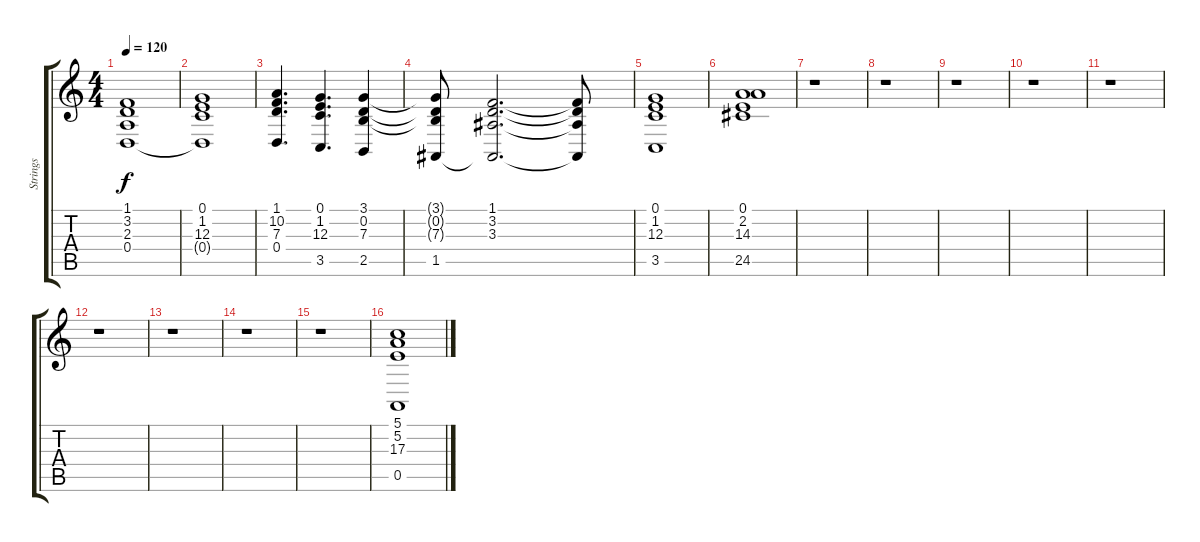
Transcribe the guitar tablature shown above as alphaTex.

\track ("Strings" "Strings") {instrument synthstrings2}
\staff {score tabs}
\tuning (E4 B3 G3 D3 A2 E2) {hide}
\ts (4 4)
\tempo 120
\clef g2
\ks c
(1.1 3.2 2.3 0.4{t}).1{dy f} |
(0.1 1.2 12.3 0.4{t}).1 |
(1.1 10.2 7.3 0.4).4{d} (0.1 1.2 12.3 3.5).4{d} (3.1 0.2 7.3 2.5).4 |
(3.1{t} 0.2{t} 7.3{t} 1.5).8 (1.1 3.2 3.3 1.5{t}).2{d} (1.1{t} 3.2{t} 3.3{t} 1.5{t}).8 |
(0.1 1.2 12.3 3.5).1 |
(0.1 2.2 14.3 24.5).1 |
r.1 |
r.1 |
r.1 |
r.1 |
r.1 |
r.1 |
r.1 |
r.1 |
r.1 |
(5.1 5.2 17.3 0.5).1
